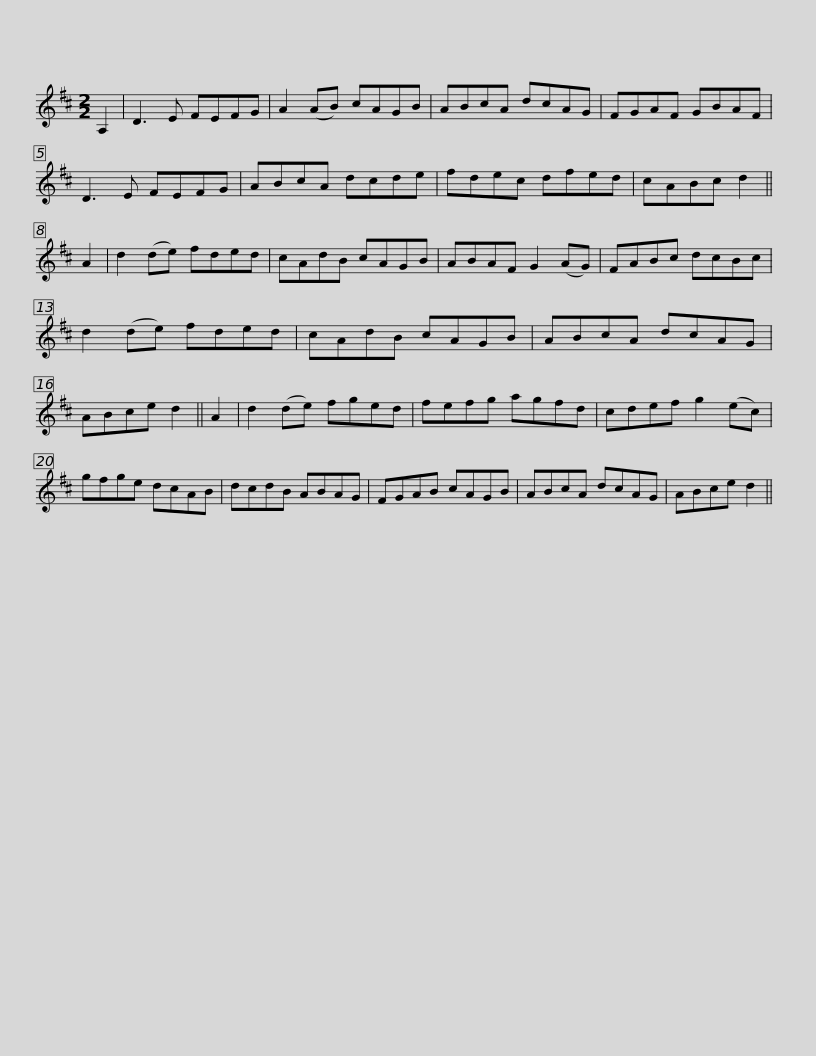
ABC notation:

X:1
L:1/8
M:2/2
I:linebreak $
K:D
V:1 treble
V:1
 A,2 | D3 E FEFG | A2 (AB) cAGB | ABcA dcAG | FGAF GBAF | %5
 D3 E FEFG |$ ABcA dcde | fdec dfed | cABc d2 || A2 | %10
 d2 (de) fded | cAdB cAGB | ABAF G2 (AG) |$ FABc dcBc | d2 (de) fded | %15
 cAdB cAGB | ABcA dcAG | ABce d2 || A2 | d2 (de) fged |$ %20
 fefg agfd | cdef g2 (ec) | gfge dcAB | dcdB ABAG | FGAB cAGB |$ %25
 ABcA dcAG | ABce d2 || %27
